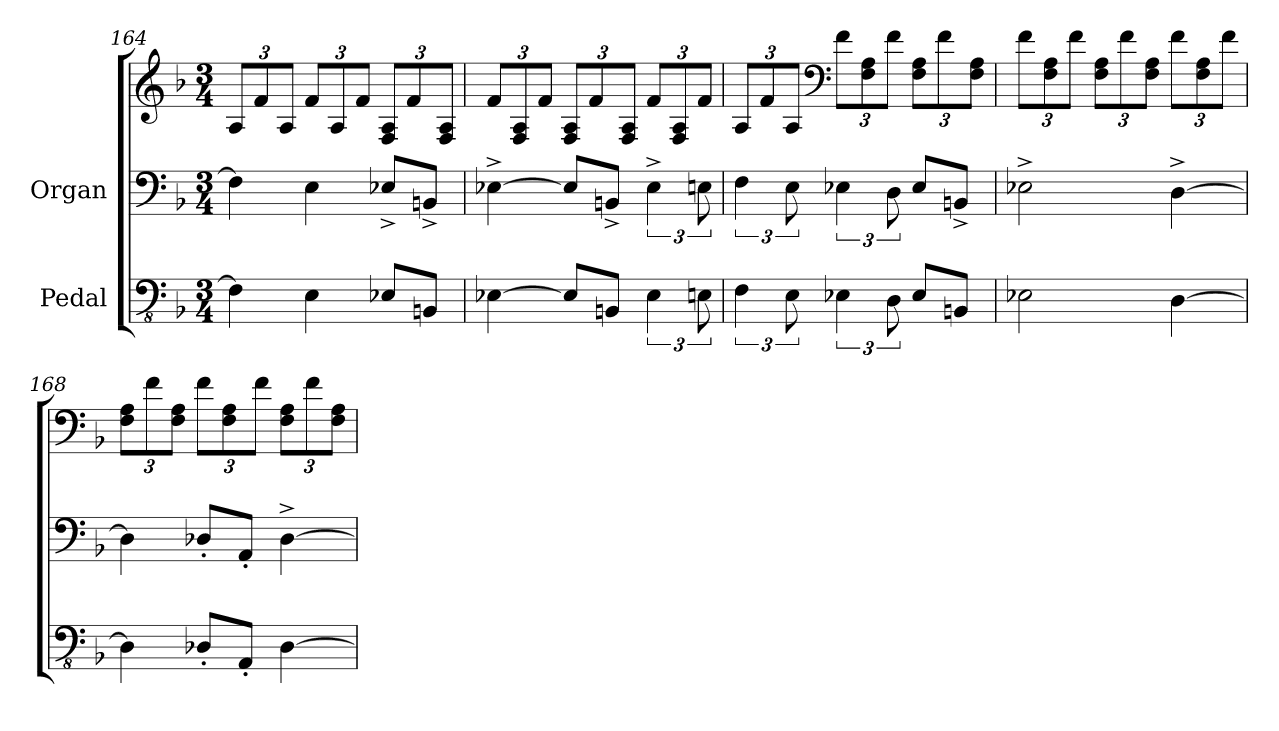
**kern	**kern	**kern
*part2	*part1	*part1
*staff3	*staff2	*staff1
*I"Pedal	*I"Organ	*
*clefFv4	*clefF4	*clefG2
*k[b-]	*k[b-]	*k[b-]
*M3/4	*M3/4	*M3/4
*	*	*Xbrackettup
=164	=164	=164
4FF\]	4F\]	12A/L
.	.	12f/
.	.	12A/J
4EE\	4E\	12f/L
.	.	12A/
.	.	12f/J
8EE-X/L	8E-X^/L	12F/ 12A/L
.	.	12f/
8BBBn/J	8BBn^/J	.
.	.	12F/ 12A/J
!!LO:LB:g=z
=165	=165	=165
[4EE-X\	[4E-X^\	12f/L
.	.	12F/ 12A/
.	.	12f/J
8EE-/L]	8E-/L]	12F/ 12A/L
.	.	12f/
8BBBn/J	8BBn^/J	.
.	.	12F/ 12A/J
6EE-\	6E-^\	12f/L
.	.	12F/ 12A/
12EEn\	12En\	12f/J
=166	=166	=166
6FF\	6F\	12A/L
.	.	12f/
12EE\	12E\	12A/J
*	*	*clefF4
6EE-X\	6E-X\	12f\L
.	.	12F\ 12A\
12DD\	12D\	12f\J
8EE-/L	8E-/L	12F\ 12A\L
.	.	12f\
8BBBn/J	8BBn^/J	.
.	.	12F\ 12A\J
=167	=167	=167
2EE-X\	2E-X^\	12f\L
.	.	12F\ 12A\
.	.	12f\J
.	.	12F\ 12A\L
.	.	12f\
.	.	12F\ 12A\J
[4DD\	[4D^\	12f\L
.	.	12F\ 12A\
.	.	12f\J
=168	=168	=168
4DD\]	4D\]	12F\ 12A\L
.	.	12f\
.	.	12F\ 12A\J
8DD-X'/L	8D-X'/L	12f\L
.	.	12F\ 12A\
8AAA'/J	8AA'/J	.
.	.	12f\J
[4DD-\	[4D-^\	12F\ 12A\L
.	.	12f\
.	.	12F\ 12A\J
=	=	=
*-	*-	*-
